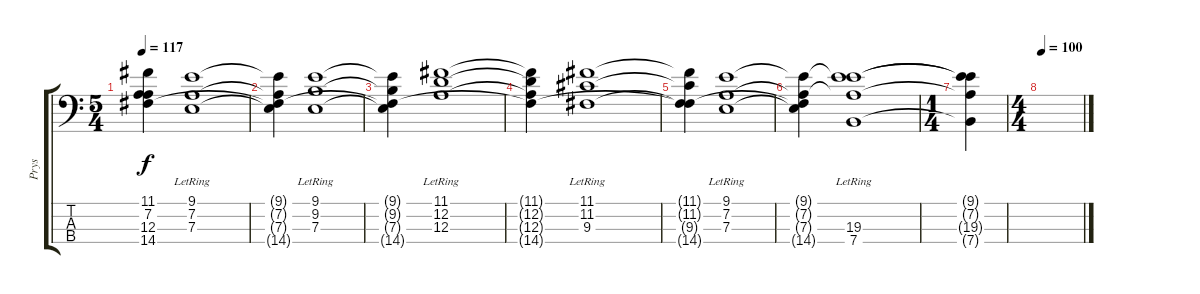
\track ("Prys" "Prys") {instrument electricbassfinger}
\staff {score tabs}
\tuning (G2 D2 A1 E1) {hide}
\ts (5 4)
\tempo 117
\clef f4
\ks c
(11.1{t} 7.2{t} 12.3{t} 14.4{t}).4{dy f} (9.1{lr} 7.2{lr} 7.3{lr}).1 |
(9.1{t} 7.2{t} 7.3{t} 14.4{t}).4 (9.1{lr} 9.2{lr} 7.3{lr}).1 |
(9.1{t} 9.2{t} 7.3{t} 14.4{t}).4 (11.1{lr} 12.2{lr} 12.3{lr}).1 |
(11.1{t} 12.2{t} 12.3{t} 14.4{t}).4 (11.1{lr} 11.2{lr} 9.3{lr}).1 |
(11.1{t} 11.2{t} 9.3{t} 14.4{t}).4 (9.1{lr} 7.2{lr} 7.3{lr}).1 |
(9.1{t} 7.2{t} 7.3{t} 14.4{t}).4 (9.1{t} 7.2{lr t} 19.3{lr} 7.4{lr}).1 |
\ts (1 4)
(9.1{t} 7.2{t} 19.3{t} 7.4{t}).4 |
\ts (4 4)
\tempo 100
